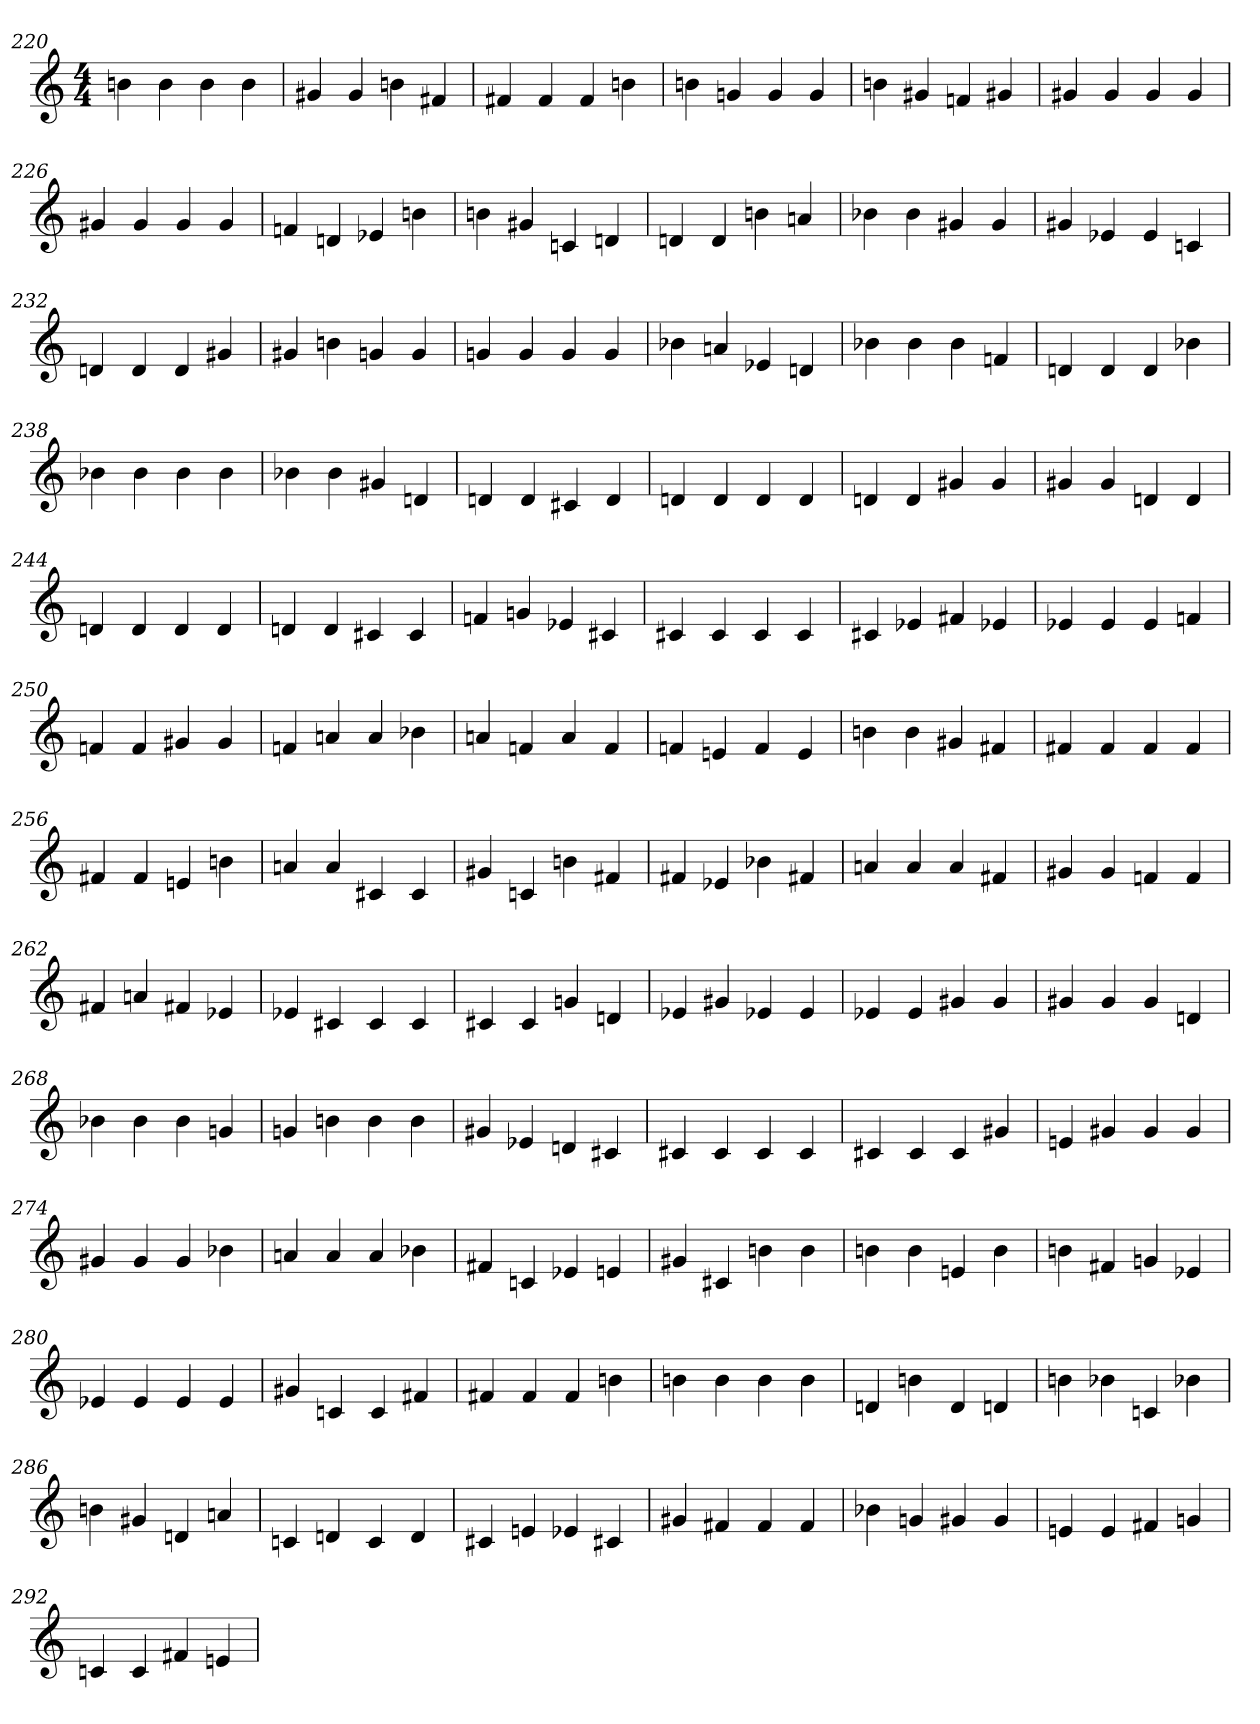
**kern
*part1
*staff1
*clefG2
*M4/4
=220
4bn
4b
4b
4b
=221
4g#X
4g#
4bn
4f#X
=222
4f#X
4f#
4f#
4bn
=223
4bn
4gn
4g
4g
=224
4bn
4g#X
4fn
4g#X
=225
4g#X
4g#
4g#
4g#
=226
4g#X
4g#
4g#
4g#
=227
4fn
4dn
4e-X
4bn
=228
4bn
4g#X
4cn
4dn
=229
4dn
4d
4bn
4an
=230
4b-X
4b-
4g#X
4g#
=231
4g#X
4e-X
4e-
4cn
=232
4dn
4d
4d
4g#X
=233
4g#X
4bn
4gn
4g
=234
4gn
4g
4g
4g
=235
4b-X
4an
4e-X
4dn
=236
4b-X
4b-
4b-
4fn
=237
4dn
4d
4d
4b-X
=238
4b-X
4b-
4b-
4b-
=239
4b-X
4b-
4g#X
4dn
=240
4dn
4d
4c#X
4d
=241
4dn
4d
4d
4d
=242
4dn
4d
4g#X
4g#
=243
4g#X
4g#
4dn
4d
=244
4dn
4d
4d
4d
=245
4dn
4d
4c#X
4c#
=246
4fn
4gn
4e-X
4c#X
=247
4c#X
4c#
4c#
4c#
=248
4c#X
4e-X
4f#X
4e-X
=249
4e-X
4e-
4e-
4fn
=250
4fn
4f
4g#X
4g#
=251
4fn
4an
4a
4b-X
=252
4an
4fn
4a
4f
=253
4fn
4en
4f
4e
=254
4bn
4b
4g#X
4f#X
=255
4f#X
4f#
4f#
4f#
=256
4f#X
4f#
4en
4bn
=257
4an
4a
4c#X
4c#
=258
4g#X
4cn
4bn
4f#X
=259
4f#X
4e-X
4b-X
4f#X
=260
4an
4a
4a
4f#X
=261
4g#X
4g#
4fn
4f
=262
4f#X
4an
4f#X
4e-X
=263
4e-X
4c#X
4c#
4c#
=264
4c#X
4c#
4gn
4dn
=265
4e-X
4g#X
4e-X
4e-
=266
4e-X
4e-
4g#X
4g#
=267
4g#X
4g#
4g#
4dn
=268
4b-X
4b-
4b-
4gn
=269
4gn
4bn
4b
4b
=270
4g#X
4e-X
4dn
4c#X
=271
4c#X
4c#
4c#
4c#
=272
4c#X
4c#
4c#
4g#X
=273
4en
4g#X
4g#
4g#
=274
4g#X
4g#
4g#
4b-X
=275
4an
4a
4a
4b-X
=276
4f#X
4cn
4e-X
4en
=277
4g#X
4c#X
4bn
4b
=278
4bn
4b
4en
4b
=279
4bn
4f#X
4gn
4e-X
=280
4e-X
4e-
4e-
4e-
=281
4g#X
4cn
4c
4f#X
=282
4f#X
4f#
4f#
4bn
=283
4bn
4b
4b
4b
=284
4dn
4bn
4d
4dn
=285
4bn
4b-X
4cn
4b-X
=286
4bn
4g#X
4dn
4an
=287
4cn
4dn
4c
4d
=288
4c#X
4en
4e-X
4c#X
=289
4g#X
4f#X
4f#
4f#
=290
4b-X
4gn
4g#X
4g#
=291
4en
4e
4f#X
4gn
=292
4cn
4c
4f#X
4en
=
*-
